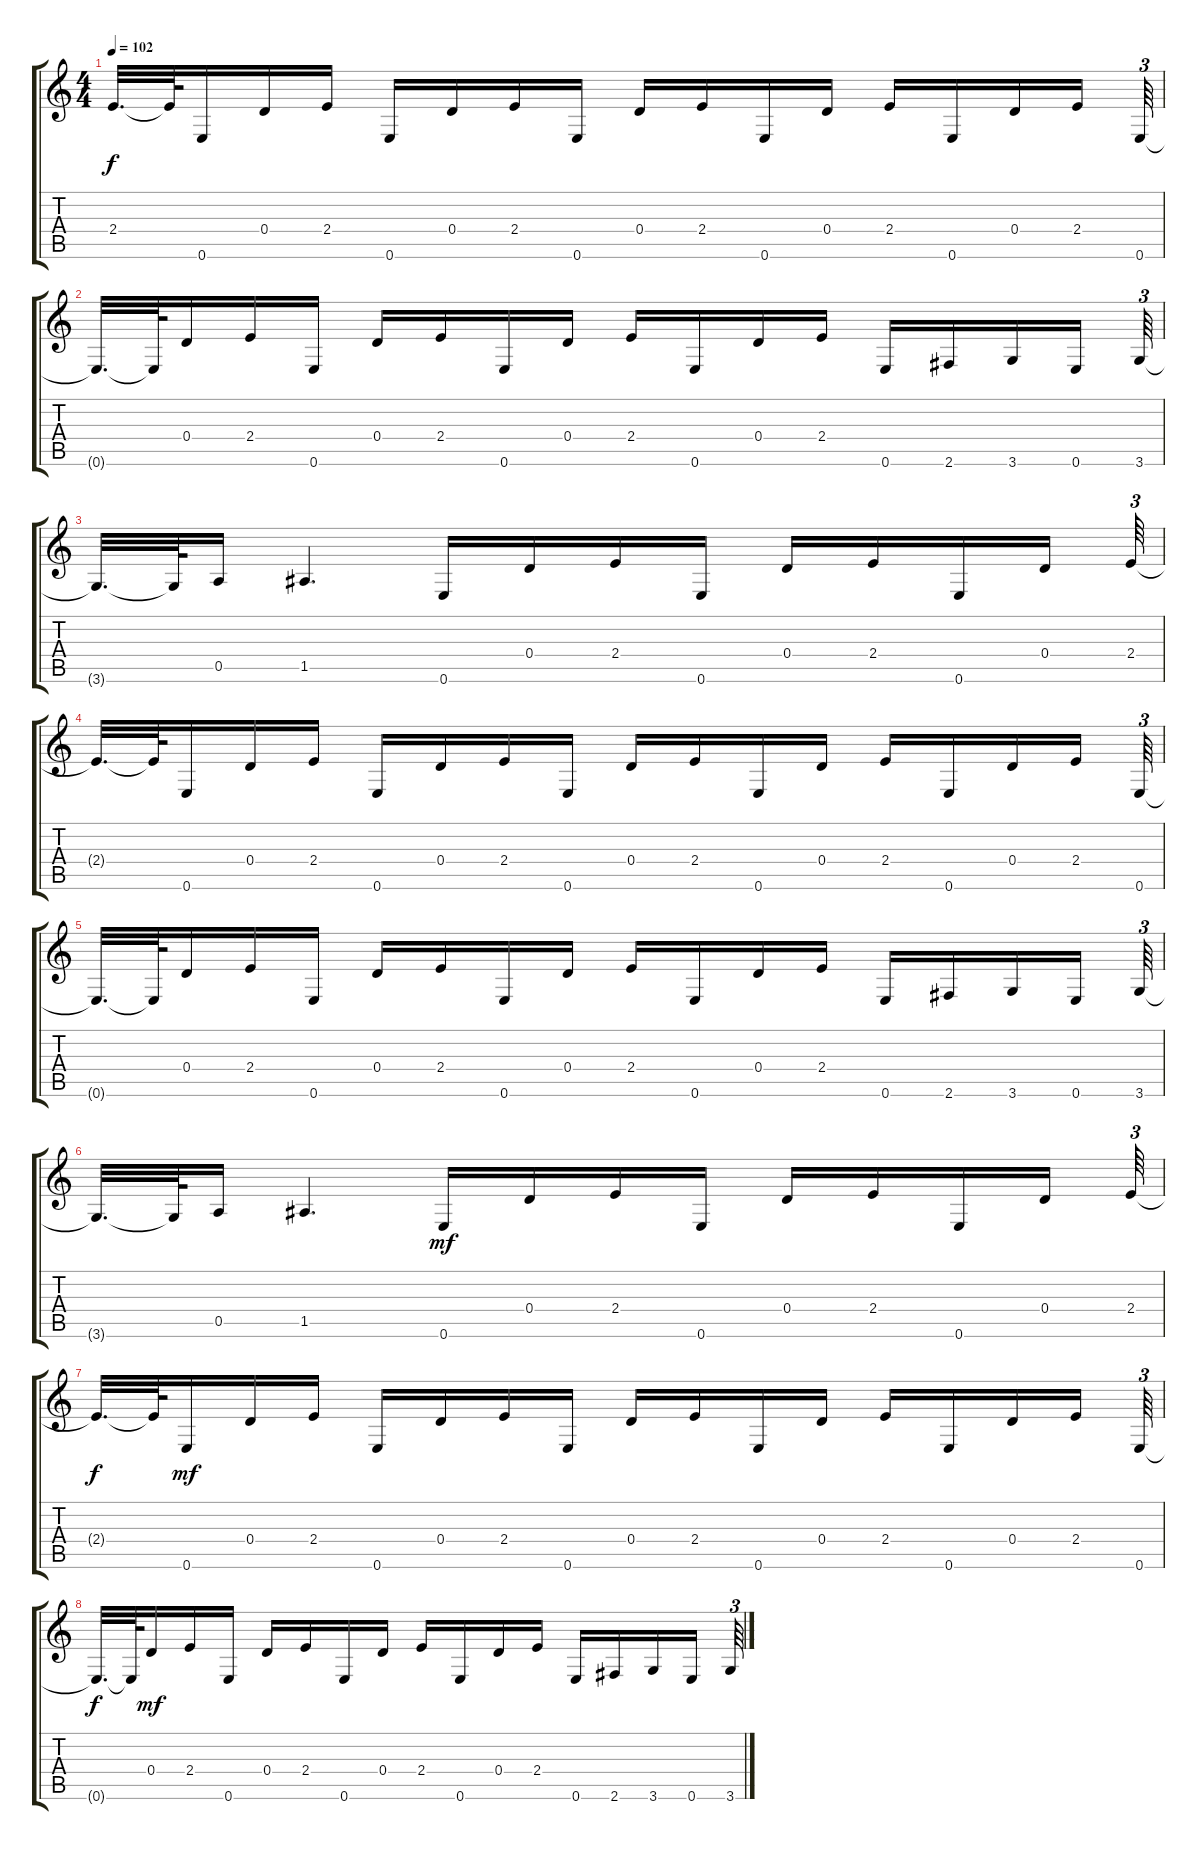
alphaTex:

\track "" {instrument distortionguitar}
\staff {score tabs}
\tuning (E4 B3 G3 D3 A2 E2) {hide}
\ts (4 4)
\tempo 102
\clef g2
\ks c
2.4{t}.32{d dy f} 2.4{t}.64 0.6.16 0.4.16 2.4.16 0.6.16 0.4.16 2.4.16 0.6.16 0.4.16 2.4.16 0.6.16 0.4.16 2.4.16 0.6.16 0.4.16 2.4.16 0.6.64{tu (3 2)} |
0.6{t}.32{d} 0.6{t}.64 0.4.16 2.4.16 0.6.16 0.4.16 2.4.16 0.6.16 0.4.16 2.4.16 0.6.16 0.4.16 2.4.16 0.6.16 2.6.16 3.6.16 0.6.16 3.6.64{tu (3 2)} |
3.6{t}.32{d} 3.6{t}.64 0.5.16 1.5.4{d} 0.6.16 0.4.16 2.4.16 0.6.16 0.4.16 2.4.16 0.6.16 0.4.16 2.4.64{tu (3 2)} |
2.4{t}.32{d} 2.4{t}.64 0.6.16 0.4.16 2.4.16 0.6.16 0.4.16 2.4.16 0.6.16 0.4.16 2.4.16 0.6.16 0.4.16 2.4.16 0.6.16 0.4.16 2.4.16 0.6.64{tu (3 2)} |
0.6{t}.32{d} 0.6{t}.64 0.4.16 2.4.16 0.6.16 0.4.16 2.4.16 0.6.16 0.4.16 2.4.16 0.6.16 0.4.16 2.4.16 0.6.16 2.6.16 3.6.16 0.6.16 3.6.64{tu (3 2)} |
3.6{t}.32{d} 3.6{t}.64 0.5.16 1.5.4{d} 0.6.16{dy mf} 0.4.16 2.4.16 0.6.16 0.4.16 2.4.16 0.6.16 0.4.16 2.4.64{tu (3 2)} |
2.4{t}.32{d dy f} 2.4{t}.64 0.6.16{dy mf} 0.4.16 2.4.16 0.6.16 0.4.16 2.4.16 0.6.16 0.4.16 2.4.16 0.6.16 0.4.16 2.4.16 0.6.16 0.4.16 2.4.16 0.6.64{tu (3 2)} |
0.6{t}.32{d dy f} 0.6{t}.64 0.4.16{dy mf} 2.4.16 0.6.16 0.4.16 2.4.16 0.6.16 0.4.16 2.4.16 0.6.16 0.4.16 2.4.16 0.6.16 2.6.16 3.6.16 0.6.16 3.6.64{tu (3 2)}
